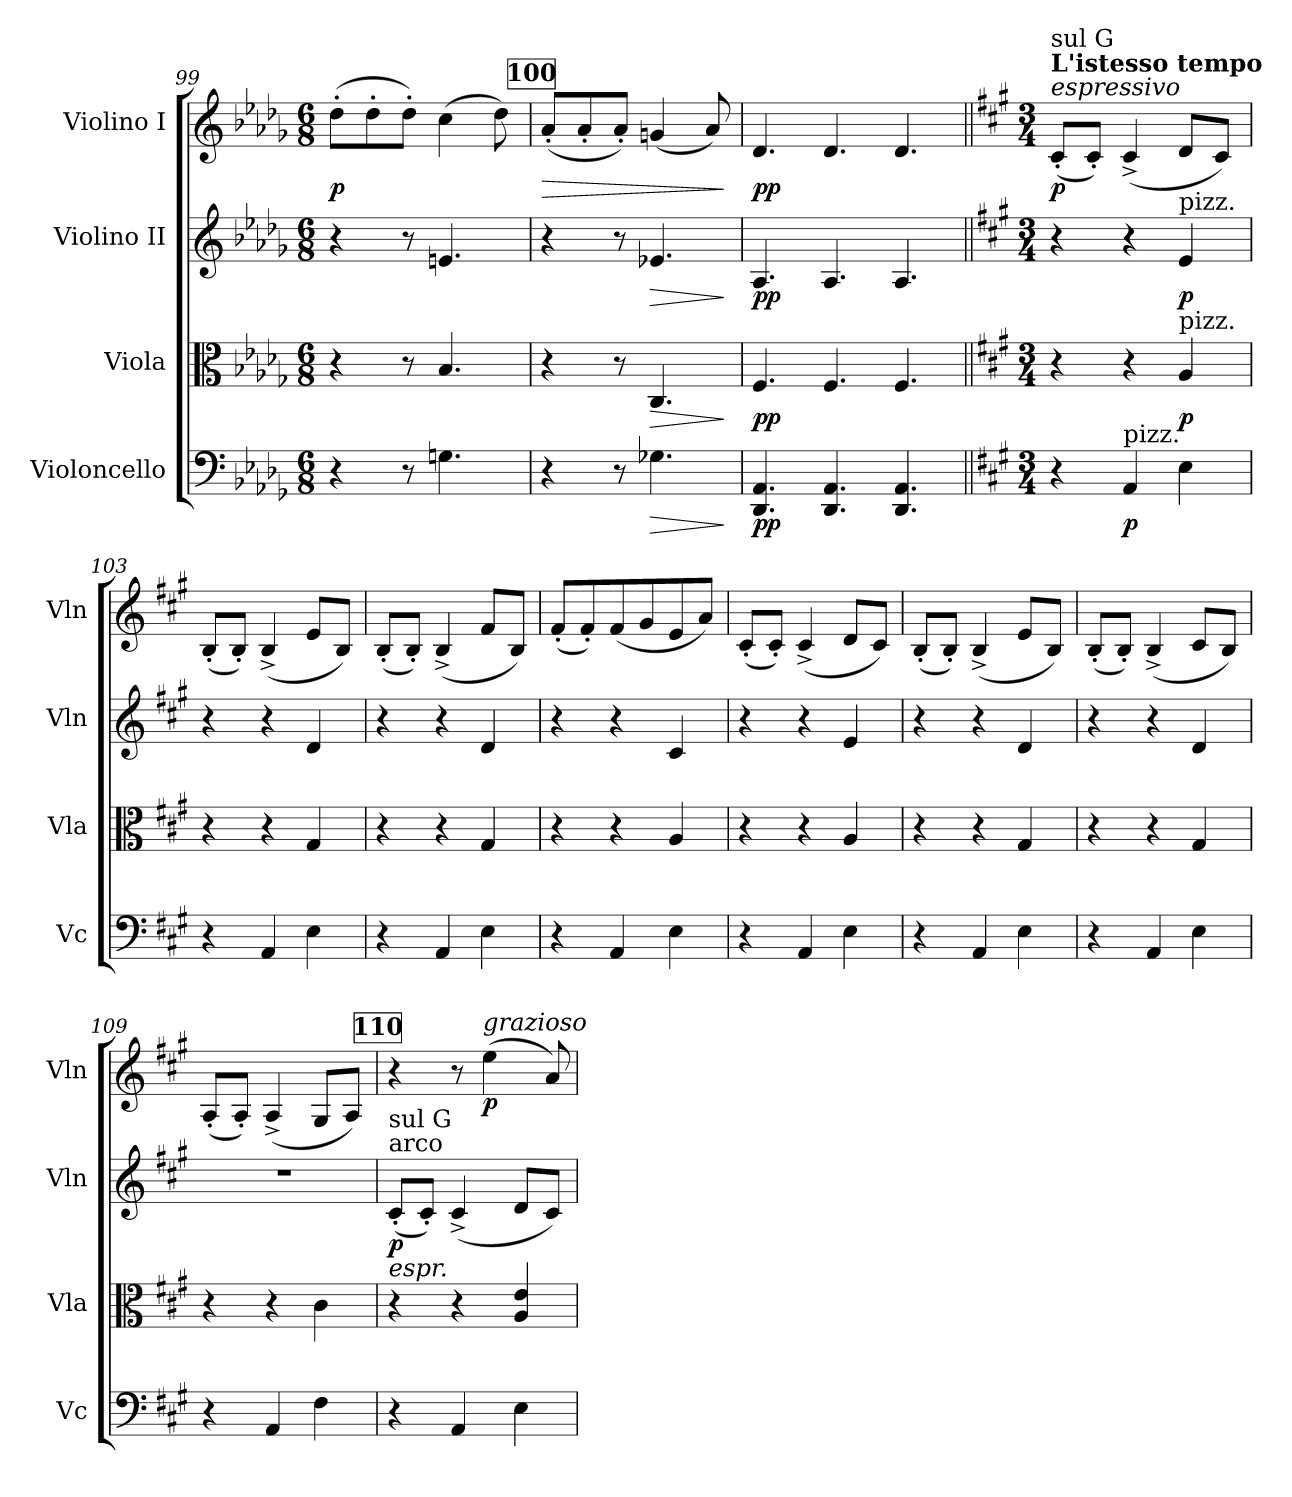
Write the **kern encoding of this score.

**kern	**dynam	**kern	**dynam	**kern	**dynam	**kern	**dynam
*part4	*part4	*part3	*part3	*part2	*part2	*part1	*part1
*staff4	*staff4	*staff3	*staff3	*staff2	*staff2	*staff1	*staff1
*I"Violoncello	*	*I"Viola	*	*I"Violino II	*	*I"Violino I	*
*I'Vc	*	*I'Vla	*	*I'Vln	*	*I'Vln	*
!!LO:LB:g=z
*clefF4	*	*clefC3	*	*clefG2	*	*clefG2	*
*k[b-e-a-d-g-]	*	*k[b-e-a-d-g-]	*	*k[b-e-a-d-g-]	*	*k[b-e-a-d-g-]	*
*M6/8	*	*M6/8	*	*M6/8	*	*M6/8	*
=99	=99	=99	=99	=99	=99	=99	=99
!	!	!	!	!	!	!	!LO:DY:b
4r	.	4r	.	4r	.	(>8dd-'\L	p
.	.	.	.	.	.	8dd-'\	.
8r	.	8r	.	8r	.	8dd-'\J)	.
4.Gn\	.	4.B-/	.	4.en/	.	(>4cc\	.
.	.	.	.	.	.	8dd-\)	.
!!LO:REH:place=s1:a:B:fs=14:t=100
=100	=100	=100	=100	=100	=100	=100	=100
!	!	!	!	!	!	!	!LO:HP:b
4r	.	4r	.	4r	.	(<8a-'/L	>
.	.	.	.	.	.	8a-'/	.
8r	.	8r	.	8r	.	8a-'/J)	.
!	!LO:HP:b	!	!LO:HP:b	!	!LO:HP:b	!	!
4.G-X\	>	4.C/	>	4.e-X/	>	(<4gn/	.
.	.	.	.	.	.	8a-/)	.
.	]	.	]	.	]	.	]
=101	=101	=101	=101	=101	=101	=101	=101
!	!LO:DY:b	!	!LO:DY:b	!	!LO:DY:b	!	!LO:DY:b
4.DD-/ 4.AA-/	pp	4.F/	pp	4.A-/	pp	4.d-/	pp
4.DD-/ 4.AA-/	.	4.F/	.	4.A-/	.	4.d-/	.
4.DD-/ 4.AA-/	.	4.F/	.	4.A-/	.	4.d-/	.
=102||	=102||	=102||	=102||	=102||	=102||	=102||	=102||
*k[f#c#g#]	*	*k[f#c#g#]	*	*k[f#c#g#]	*	*k[f#c#g#]	*
*M3/4	*	*M3/4	*	*M3/4	*	*M3/4	*
!	!	!	!	!	!	!LO:TX:a:i:t=espressivo	!
!	!	!	!	!	!	!LO:TX:a:B:t=L'istesso tempo	!
!	!	!	!	!	!	!LO:TX:a:t=sul G	!
!	!	!	!	!	!	!	!LO:DY:b
4r	.	4r	.	4r	.	(<8c#'/L	p
.	.	.	.	.	.	8c#'/J)	.
!LO:TX:a:t=pizz.	!	!	!	!	!	!	!
!	!LO:DY:b	!	!	!	!	!	!
4AA/	p	4r	.	4r	.	(<4c#^/	.
!	!	!	!	!LO:TX:a:t=pizz.	!	!	!
!	!	!LO:TX:a:t=pizz.	!	!	!	!	!
!	!	!	!LO:DY:b	!	!LO:DY:b	!	!
4E\	.	4A/	p	4e/	p	8d/L	.
.	.	.	.	.	.	8c#/J)	.
=103	=103	=103	=103	=103	=103	=103	=103
4r	.	4r	.	4r	.	(<8B'/L	.
.	.	.	.	.	.	8B'/J)	.
4AA/	.	4r	.	4r	.	(<4B^/	.
4E\	.	4G#/	.	4d/	.	8e/L	.
.	.	.	.	.	.	8B/J)	.
=104	=104	=104	=104	=104	=104	=104	=104
4r	.	4r	.	4r	.	(<8B'/L	.
.	.	.	.	.	.	8B'/J)	.
4AA/	.	4r	.	4r	.	(<4B^/	.
4E\	.	4G#/	.	4d/	.	8f#/L	.
.	.	.	.	.	.	8B/J)	.
!!LO:LB:g=z
=105	=105	=105	=105	=105	=105	=105	=105
4r	.	4r	.	4r	.	(<8f#'/L	.
.	.	.	.	.	.	8f#'/)	.
4AA/	.	4r	.	4r	.	(<8f#/	.
.	.	.	.	.	.	8g#/	.
4E\	.	4A/	.	4c#/	.	8e/	.
.	.	.	.	.	.	8a/J)	.
=106	=106	=106	=106	=106	=106	=106	=106
4r	.	4r	.	4r	.	(<8c#'/L	.
.	.	.	.	.	.	8c#'/J)	.
4AA/	.	4r	.	4r	.	(<4c#^/	.
4E\	.	4A/	.	4e/	.	8d/L	.
.	.	.	.	.	.	8c#/J)	.
=107	=107	=107	=107	=107	=107	=107	=107
4r	.	4r	.	4r	.	(<8B'/L	.
.	.	.	.	.	.	8B'/J)	.
4AA/	.	4r	.	4r	.	(<4B^/	.
4E\	.	4G#/	.	4d/	.	8e/L	.
.	.	.	.	.	.	8B/J)	.
=108	=108	=108	=108	=108	=108	=108	=108
4r	.	4r	.	4r	.	(<8B'/L	.
.	.	.	.	.	.	8B'/J)	.
4AA/	.	4r	.	4r	.	(<4B^/	.
4E\	.	4G#/	.	4d/	.	8c#/L	.
.	.	.	.	.	.	8B/J)	.
=109	=109	=109	=109	=109	=109	=109	=109
4r	.	4r	.	2.r	.	(<8A'/L	.
.	.	.	.	.	.	8A'/J)	.
4AA/	.	4r	.	.	.	(<4A^/	.
4F#\	.	4c#\	.	.	.	8G#/L	.
.	.	.	.	.	.	8A/J)	.
!!LO:REH:place=s1:a:B:fs=14:t=110
=110	=110	=110	=110	=110	=110	=110	=110
!	!	!	!	!LO:TX:b:i:t=espr.	!	!	!
!	!	!	!	!LO:TX:a:t=arco	!	!	!
!	!	!	!	!LO:TX:a:t=sul G	!	!	!
!	!	!	!	!	!LO:DY:b	!	!
4r	.	4r	.	(<8c#'/L	p	4r	.
.	.	.	.	8c#'/J)	.	.	.
4AA/	.	4r	.	(<4c#^/	.	8r	.
!	!	!	!	!	!	!LO:TX:a:i:t=grazioso	!
!	!	!	!	!	!	!	!LO:DY:b
.	.	.	.	.	.	(>4ee\	p
4E\	.	4A/ 4e/	.	8d/L	.	.	.
.	.	.	.	8c#/J)	.	8a/)	.
=	=	=	=	=	=	=	=
*-	*-	*-	*-	*-	*-	*-	*-
